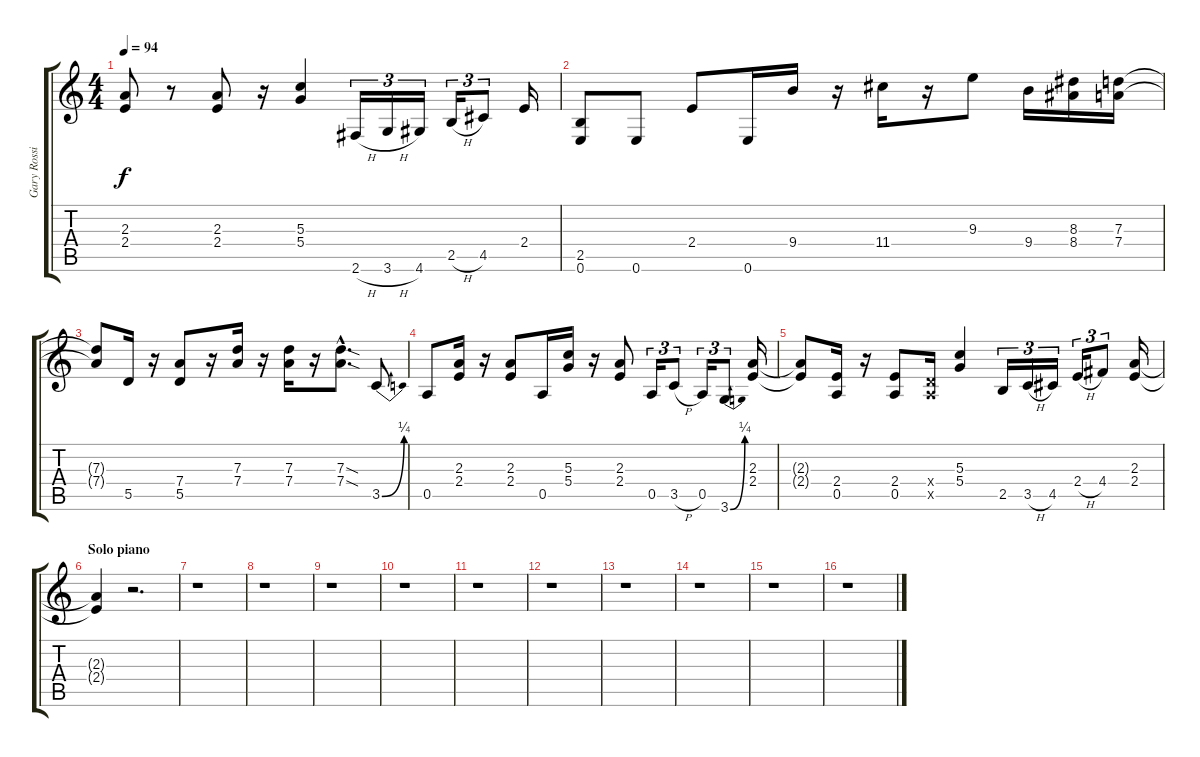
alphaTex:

\track ("Gary Rossington (guitar)" "Gary Rossi") {instrument distortionguitar}
\staff {score tabs}
\tuning (E4 B3 G3 D3 A2 E2) {hide}
\ts (4 4)
\tempo 94
\clef g2
\ks c
(2.3{t} 2.4{t}).8{dy f} r.8 (2.3 2.4).8 r.16 (5.3 5.4).4 2.6{h}.16{tu (3 2)} 3.6{h}.16{tu (3 2)} 4.6.16{tu (3 2)} 2.5{h}.16{tu (3 2)} 4.5.8{tu (3 2)} 2.4.16 |
(2.5 0.6).8 0.6.8 2.4.8 0.6.16 9.4.16 r.16 11.4.16 r.16 9.3.8 9.4.16 (8.3 8.4).16 (7.3 7.4).16 |
(7.3{t} 7.4{t}).8 5.5.16 r.16 (7.4 5.5).8 r.16 (7.3 7.4).16 r.16 (7.3 7.4).16 r.16 (7.3{sod hac} 7.4{sod hac}).8{d} 3.5{be (bend 0 0 60 1)}.8 |
0.5.8 (2.3 2.4).16 r.16 (2.3 2.4).8 0.5.16 (5.3 5.4).16 r.16 (2.3 2.4).8 0.5.16{tu (3 2)} 3.5{h}.8{tu (3 2)} 0.5.16{tu (3 2)} 3.6{be (bend 0 0 60 1)}.8{tu (3 2)} (2.3 2.4).16 |
(2.3{t} 2.4{t}).8 (2.4 0.5).16 r.16 (2.4 0.5).8 (0.4{x} 0.5{x}).16 (5.3 5.4).4 2.5.16{tu (3 2)} 3.5{h}.16{tu (3 2)} 4.5.16{tu (3 2)} 2.4{h}.16{tu (3 2)} 4.4.8{tu (3 2)} (2.3 2.4).16 |
\section ("" "Solo piano")
(2.3{t} 2.4{t}).4 r.2{d} |
r.1 |
r.1 |
r.1 |
r.1 |
r.1 |
r.1 |
r.1 |
r.1 |
r.1 |
r.1
